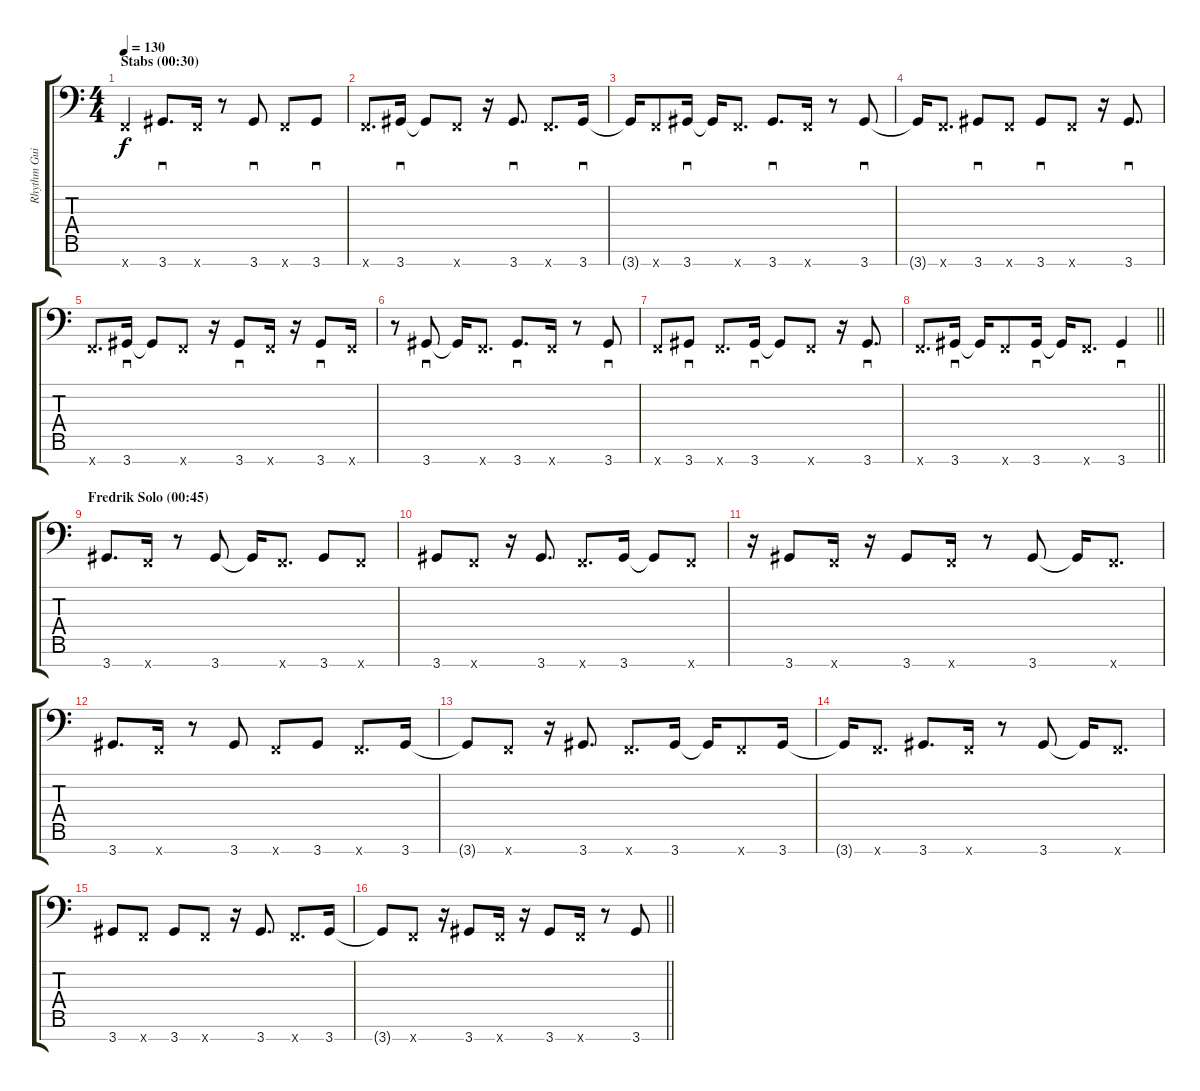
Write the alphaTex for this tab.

\track ("Rhythm Guitar 2 (Fredrik Thordendal) " "Rhythm Gui") {instrument overdrivenguitar}
\staff {score tabs}
\tuning (Bb3 F3 Db3 Ab2 Eb2 Bb1 F1) {hide}
\ts (4 4)
\section ("" "Stabs (00:30)")
\tempo 130
\clef f4
\ks c
0.7{x}.4{dy f} 3.7.8{d sd} 0.7{x}.16 r.8 3.7.8{sd} 0.7{x}.8 3.7.8{sd} |
0.7{x}.8{d} 3.7.16{sd} 3.7{t}.8 0.7{x}.8 r.16 3.7.8{d sd} 0.7{x}.8{d} 3.7.16{sd} |
3.7{t}.16 0.7{x}.8 3.7.16{sd} 3.7{t}.16 0.7{x}.8{d} 3.7.8{d sd} 0.7{x}.16 r.8 3.7.8{sd} |
3.7{t}.16 0.7{x}.8{d} 3.7.8{sd} 0.7{x}.8 3.7.8{sd} 0.7{x}.8 r.16 3.7.8{d sd} |
0.7{x}.8{d} 3.7.16{sd} 3.7{t}.8 0.7{x}.8 r.16 3.7.8{sd} 0.7{x}.16 r.16 3.7.8{sd} 0.7{x}.16 |
r.8 3.7.8{sd} 3.7{t}.16 0.7{x}.8{d} 3.7.8{d sd} 0.7{x}.16 r.8 3.7.8{sd} |
0.7{x}.8 3.7.8{sd} 0.7{x}.8{d} 3.7.16{sd} 3.7{t}.8 0.7{x}.8 r.16 3.7.8{d sd} |
\barLineRight lightlight
0.7{x}.8{d} 3.7.16{sd} 3.7{t}.16 0.7{x}.8 3.7.16{sd} 3.7{t}.16 0.7{x}.8{d} 3.7.4{sd} |
\section ("" "Fredrik Solo (00:45)")
3.7.8{d} 0.7{x}.16 r.8 3.7.8 3.7{t}.16 0.7{x}.8{d} 3.7.8 0.7{x}.8 |
3.7.8 0.7{x}.8 r.16 3.7.8{d} 0.7{x}.8{d} 3.7.16 3.7{t}.8 0.7{x}.8 |
r.16 3.7.8 0.7{x}.16 r.16 3.7.8 0.7{x}.16 r.8 3.7.8 3.7{t}.16 0.7{x}.8{d} |
3.7.8{d} 0.7{x}.16 r.8 3.7.8 0.7{x}.8 3.7.8 0.7{x}.8{d} 3.7.16 |
3.7{t}.8 0.7{x}.8 r.16 3.7.8{d} 0.7{x}.8{d} 3.7.16 3.7{t}.16 0.7{x}.8 3.7.16 |
3.7{t}.16 0.7{x}.8{d} 3.7.8{d} 0.7{x}.16 r.8 3.7.8 3.7{t}.16 0.7{x}.8{d} |
3.7.8 0.7{x}.8 3.7.8 0.7{x}.8 r.16 3.7.8{d} 0.7{x}.8{d} 3.7.16 |
\barLineRight lightlight
3.7{t}.8 0.7{x}.8 r.16 3.7.8 0.7{x}.16 r.16 3.7.8 0.7{x}.16 r.8 3.7.8
